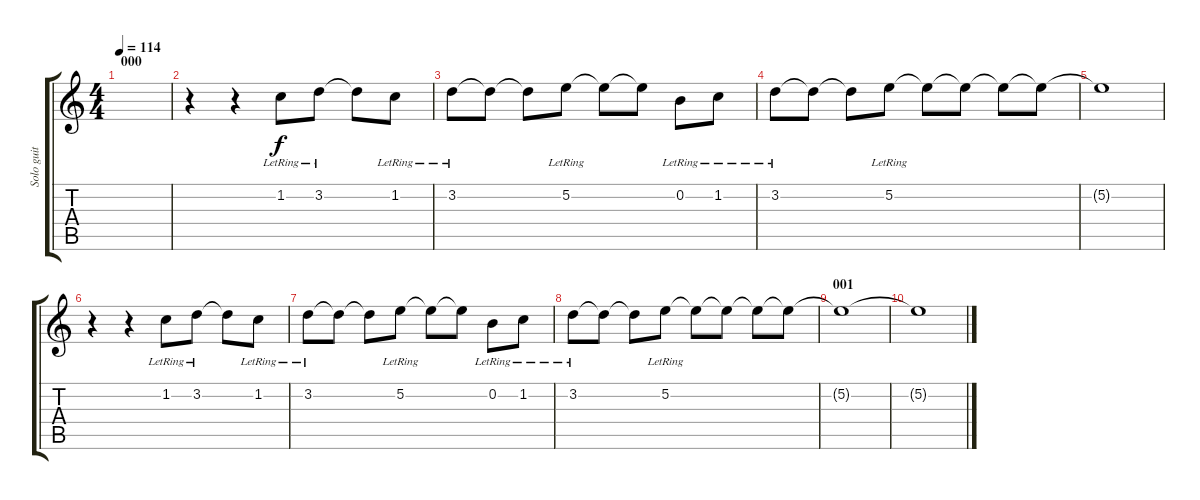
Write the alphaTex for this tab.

\track ("Solo guit" "Solo guit") {instrument acousticguitarsteel}
\staff {score tabs}
\tuning (E4 B3 G3 D3 A2 E2) {hide}
\ts (4 4)
\section ("" "000")
\tempo 114
\clef g2
\ks c
|
r.4{volume 10} r.4 1.2{lr}.8 3.2{lr}.8 3.2{t}.8 1.2{lr}.8 |
3.2{lr}.8 3.2{t}.8 3.2{t}.8 5.2{lr}.8 5.2{t}.8 5.2{t}.8 0.2{lr}.8 1.2{lr}.8 |
3.2{lr}.8 3.2{t}.8 3.2{t}.8 5.2{lr}.8 5.2{t}.8 5.2{t}.8 5.2{t}.8 5.2{t}.8 |
5.2{t}.1 |
r.4{volume 10} r.4 1.2{lr}.8 3.2{lr}.8 3.2{t}.8 1.2{lr}.8 |
3.2{lr}.8 3.2{t}.8 3.2{t}.8 5.2{lr}.8 5.2{t}.8 5.2{t}.8 0.2{lr}.8 1.2{lr}.8 |
3.2{lr}.8 3.2{t}.8 3.2{t}.8 5.2{lr}.8 5.2{t}.8 5.2{t}.8 5.2{t}.8 5.2{t}.8 |
\section ("" "001")
5.2{t}.1 |
5.2{t}.1{volume 13}
